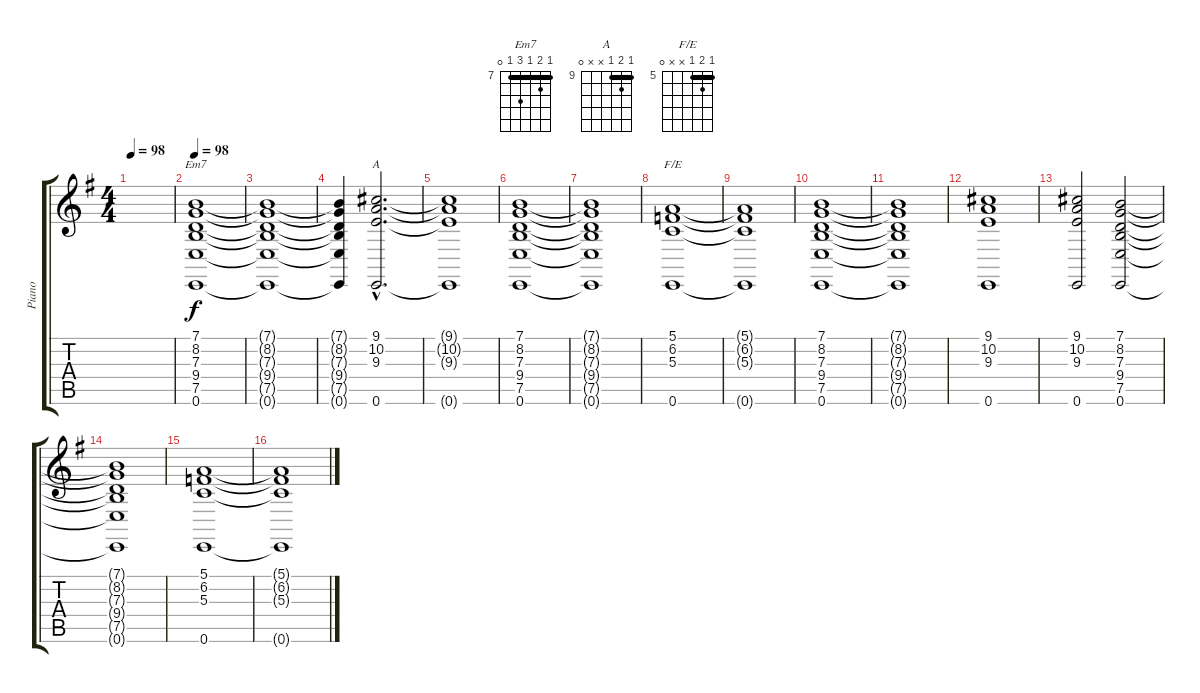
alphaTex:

\track ("Piano" "Piano") {instrument stringensemble1}
\staff {score tabs}
\tuning (E4 B3 G3 D3 A2 E2) {hide}
\chord ("Em7" 7 8 7 9 7 0) {firstfret 7 barre 7}
\chord ("A" 9 10 9 x x 0) {firstfret 9 barre 9}
\chord ("F/E" 5 6 5 x x 0) {firstfret 5 barre 5}
\ts (4 4)
\tempo 98
\tempo 30
\tempo 98
\clef g2
\ks eminor
|
\tempo 98
(7.1 8.2 7.3 9.4 7.5 0.6).1{ch "Em7"} |
(7.1{t} 8.2{t} 7.3{t} 9.4{t} 7.5{t} 0.6{t}).1 |
(7.1{t} 8.2{t} 7.3{t} 9.4{t} 7.5{t} 0.6{t}).4 (9.1{hac} 10.2{hac} 9.3{hac} 0.6{hac}).2{d ch "A"} |
(9.1{t} 10.2{t} 9.3{t} 0.6{t}).1 |
(7.1 8.2 7.3 9.4 7.5 0.6).1 |
(7.1{t} 8.2{t} 7.3{t} 9.4{t} 7.5{t} 0.6{t}).1 |
(5.1 6.2 5.3 0.6).1{ch "F/E"} |
(5.1{t} 6.2{t} 5.3{t} 0.6{t}).1 |
(7.1 8.2 7.3 9.4 7.5 0.6).1 |
(7.1{t} 8.2{t} 7.3{t} 9.4{t} 7.5{t} 0.6{t}).1 |
(9.1 10.2 9.3 0.6).1 |
(9.1 10.2 9.3 0.6).2 (7.1 8.2 7.3 9.4 7.5 0.6).2 |
(7.1{t} 8.2{t} 7.3{t} 9.4{t} 7.5{t} 0.6{t}).1 |
(5.1 6.2 5.3 0.6).1 |
(5.1{t} 6.2{t} 5.3{t} 0.6{t}).1
